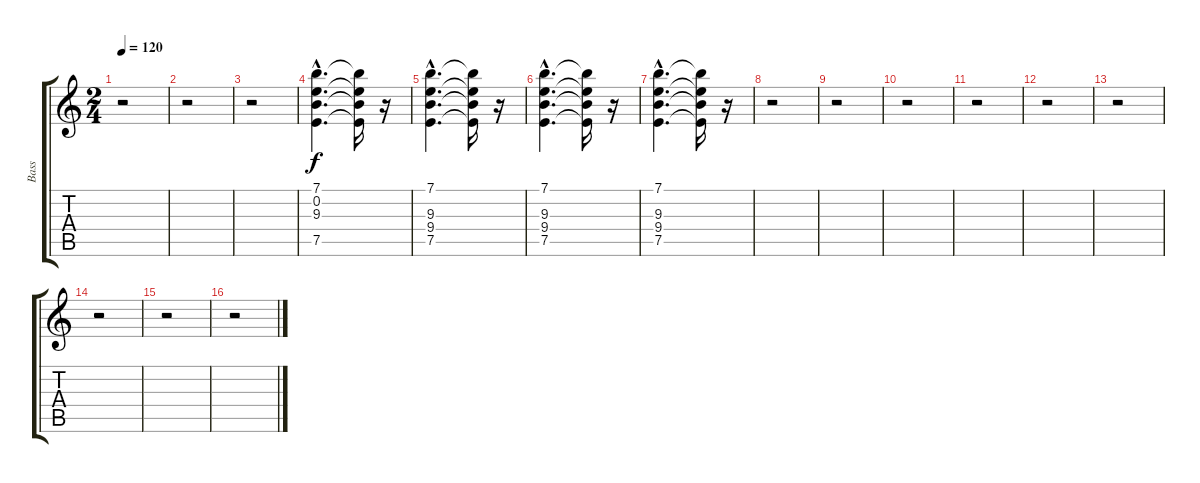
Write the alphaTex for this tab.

\track ("Bass" "Bass") {instrument acousticbass}
\staff {score tabs}
\tuning (E4 B3 G3 D3 A2 E2) {hide}
\ts (2 4)
\tempo 120
\clef g2
\ks c
r.2{dy f} |
r.2 |
r.2 |
(7.1{hac} 0.2{hac} 9.3{hac} 7.5{hac}).4{d instrument acousticguitarnylon} (7.1{t} 0.2{t} 9.3{t} 7.5{t}).16 r.16 |
(7.1{hac} 9.3{hac} 9.4{hac} 7.5{hac}).4{d} (7.1{t} 9.3{t} 9.4{t} 7.5{t}).16 r.16 |
(7.1{hac} 9.3{hac} 9.4{hac} 7.5{hac}).4{d} (7.1{t} 9.3{t} 9.4{t} 7.5{t}).16 r.16 |
(7.1{hac} 9.3{hac} 9.4{hac} 7.5{hac}).4{d} (7.1{t} 9.3{t} 9.4{t} 7.5{t}).16 r.16 |
r.2 |
r.2 |
r.2 |
r.2 |
r.2 |
r.2 |
r.2 |
r.2 |
r.2
